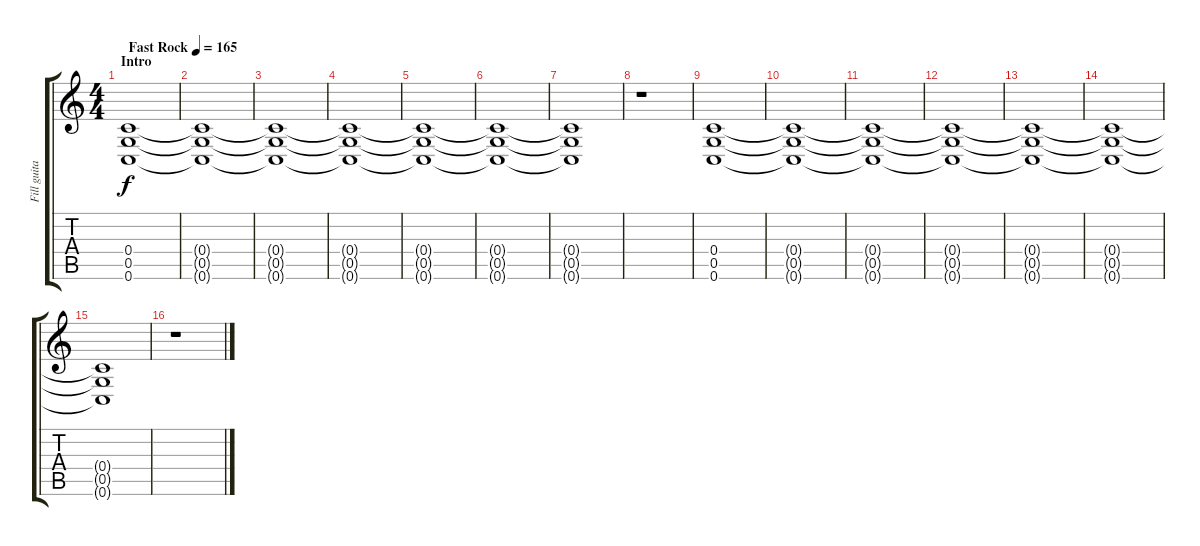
\track ("Fill guitar" "Fill guita") {instrument overdrivenguitar}
\staff {score tabs}
\tuning (D4 A3 F3 C3 G2 C2) {hide}
\ts (4 4)
\section ("" "Intro")
\tempo (165 "Fast Rock")
\clef g2
\ks c
(0.4 0.5 0.6).1{dy f volume 3 instrument overdrivenguitar} |
(0.4{t} 0.5{t} 0.6{t}).1 |
(0.4{t} 0.5{t} 0.6{t}).1 |
(0.4{t} 0.5{t} 0.6{t}).1 |
(0.4{t} 0.5{t} 0.6{t}).1{volume 4} |
(0.4{t} 0.5{t} 0.6{t}).1 |
(0.4{t} 0.5{t} 0.6{t}).1 |
r.1{volume 10} |
(0.4 0.5 0.6).1{volume 3} |
(0.4{t} 0.5{t} 0.6{t}).1 |
(0.4{t} 0.5{t} 0.6{t}).1 |
(0.4{t} 0.5{t} 0.6{t}).1 |
(0.4{t} 0.5{t} 0.6{t}).1{volume 4} |
(0.4{t} 0.5{t} 0.6{t}).1 |
(0.4{t} 0.5{t} 0.6{t}).1 |
r.1{volume 10}
